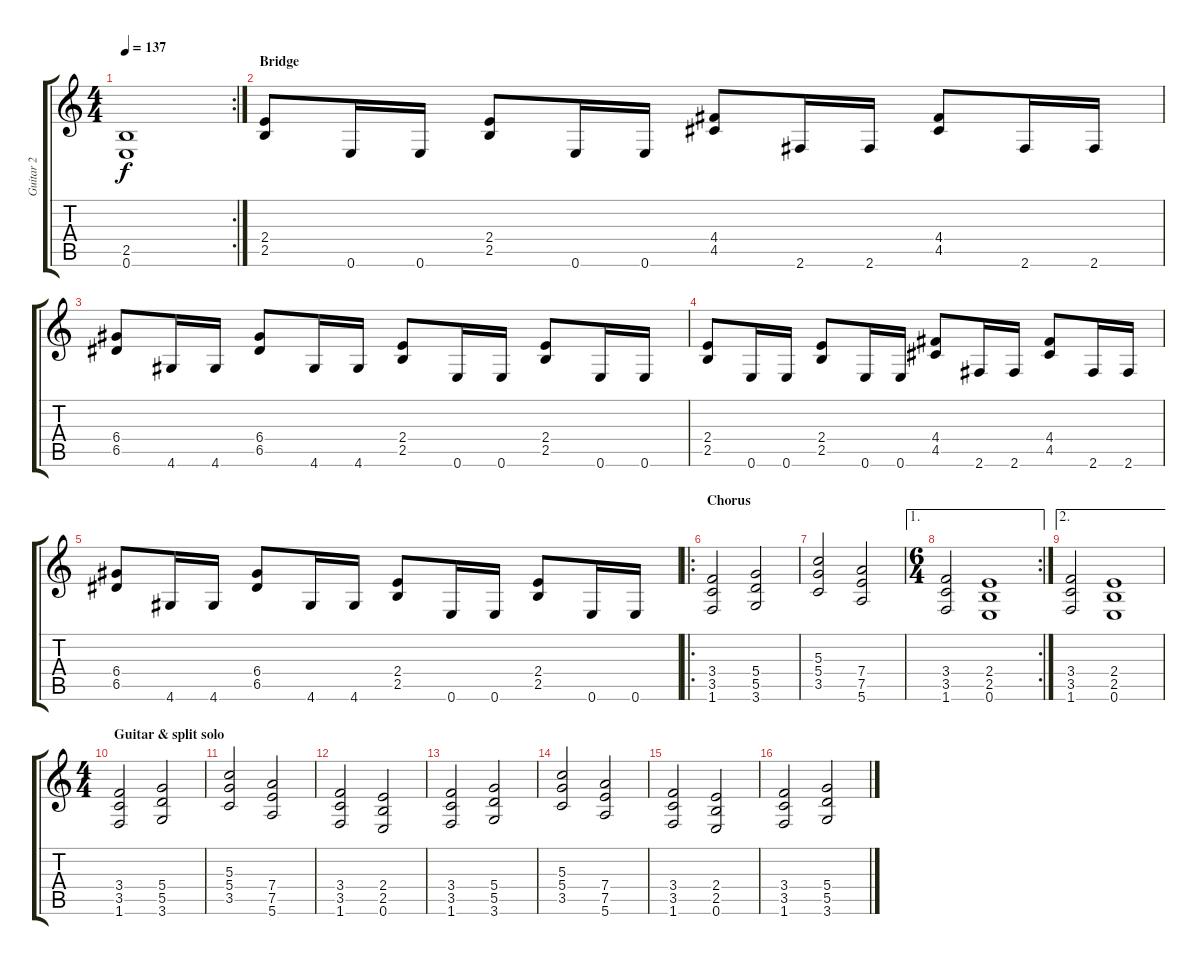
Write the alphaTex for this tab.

\track ("Guitar 2" "Guitar 2") {instrument distortionguitar}
\staff {score tabs}
\tuning (E4 B3 G3 D3 A2 E2) {hide}
\rc 2
\ts (4 4)
\tempo 137
\clef g2
\ks c
(2.5 0.6).1{dy f} |
\section ("" "Bridge")
(2.4 2.5).8 0.6.16 0.6.16 (2.4 2.5).8 0.6.16 0.6.16 (4.4 4.5).8 2.6.16 2.6.16 (4.4 4.5).8 2.6.16 2.6.16 |
(6.4 6.5).8 4.6.16 4.6.16 (6.4 6.5).8 4.6.16 4.6.16 (2.4 2.5).8 0.6.16 0.6.16 (2.4 2.5).8 0.6.16 0.6.16 |
(2.4 2.5).8 0.6.16 0.6.16 (2.4 2.5).8 0.6.16 0.6.16 (4.4 4.5).8 2.6.16 2.6.16 (4.4 4.5).8 2.6.16 2.6.16 |
(6.4 6.5).8 4.6.16 4.6.16 (6.4 6.5).8 4.6.16 4.6.16 (2.4 2.5).8 0.6.16 0.6.16 (2.4 2.5).8 0.6.16 0.6.16 |
\ro
\section ("" "Chorus")
(3.4 3.5 1.6).2 (5.4 5.5 3.6).2 |
(5.3 5.4 3.5).2 (7.4 7.5 5.6).2 |
\ae 1
\rc 2
\ts (6 4)
(3.4 3.5 1.6).2 (2.4 2.5 0.6).1 |
\ae 2
(3.4 3.5 1.6).2 (2.4 2.5 0.6).1 |
\ts (4 4)
\section ("" "Guitar & split solo")
(3.4 3.5 1.6).2 (5.4 5.5 3.6).2 |
(5.3 5.4 3.5).2 (7.4 7.5 5.6).2 |
(3.4 3.5 1.6).2 (2.4 2.5 0.6).2 |
(3.4 3.5 1.6).2 (5.4 5.5 3.6).2 |
(5.3 5.4 3.5).2 (7.4 7.5 5.6).2 |
(3.4 3.5 1.6).2 (2.4 2.5 0.6).2 |
(3.4 3.5 1.6).2 (5.4 5.5 3.6).2
